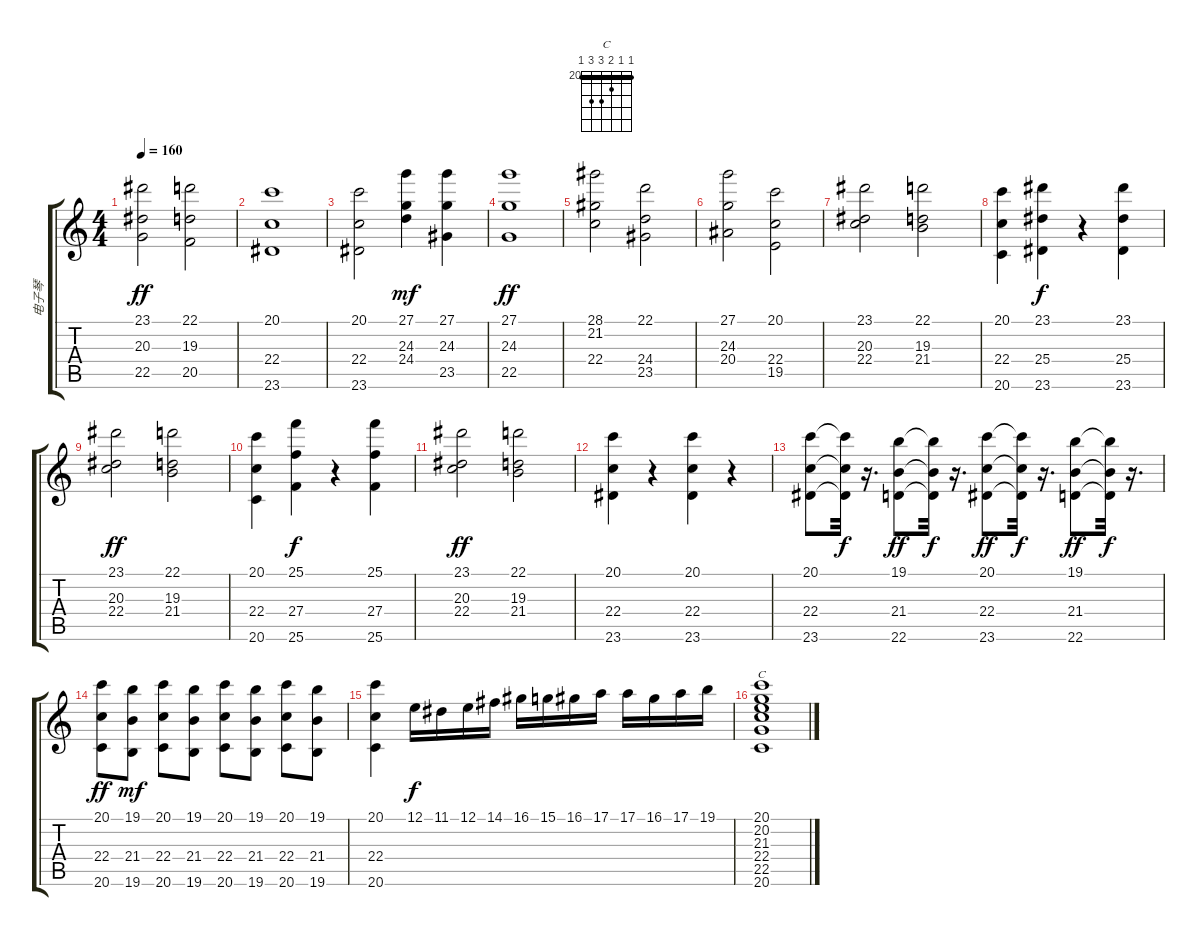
\track ("电子琴" "电子琴") {instrument electricgrandpiano}
\staff {score tabs}
\tuning (E4 B3 G3 D3 A2 E2) {hide}
\chord ("C" 20 20 21 22 22 20) {firstfret 20 barre 20}
\ts (4 4)
\tempo 160
\clef g2
\ks c
(23.1 20.3 22.5).2{dy ff} (22.1 19.3 20.5).2 |
(20.1 22.4 23.6).1 |
(20.1 22.4 23.6).2 (27.1 24.3 24.4).4{dy mf} (27.1 24.3 23.5).4 |
(27.1 24.3 22.5).1{dy ff} |
(28.1 21.2 22.4).2 (22.1 24.4 23.5).2 |
(27.1 24.3 20.4).2 (20.1 22.4 19.5).2 |
(23.1 20.3 22.4).2 (22.1 19.3 21.4).2 |
(20.1 22.4 20.6).4 (23.1 25.4 23.6).4{dy f} r.4 (23.1 25.4 23.6).4 |
(23.1 20.3 22.4).2{dy ff} (22.1 19.3 21.4).2 |
(20.1 22.4 20.6).4 (25.1 27.4 25.6).4{dy f} r.4 (25.1 27.4 25.6).4 |
(23.1 20.3 22.4).2{dy ff} (22.1 19.3 21.4).2 |
(20.1 22.4 23.6).4 r.4 (20.1 22.4 23.6).4 r.4 |
(20.1 22.4 23.6).8 (20.1{t} 22.4{t} 23.6{t}).32{dy f} r.16{d} (19.1 21.4 22.6).8{dy ff} (19.1{t} 21.4{t} 22.6{t}).32{dy f} r.16{d} (20.1 22.4 23.6).8{dy ff} (20.1{t} 22.4{t} 23.6{t}).32{dy f} r.16{d} (19.1 21.4 22.6).8{dy ff} (19.1{t} 21.4{t} 22.6{t}).32{dy f} r.16{d} |
(20.1 22.4 20.6).8{dy ff} (19.1 21.4 19.6).8{dy mf} (20.1 22.4 20.6).8 (19.1 21.4 19.6).8 (20.1 22.4 20.6).8 (19.1 21.4 19.6).8 (20.1 22.4 20.6).8 (19.1 21.4 19.6).8 |
(20.1 22.4 20.6).4 12.1.16{dy f} 11.1.16 12.1.16 14.1.16 16.1.16 15.1.16 16.1.16 17.1.16 17.1.16 16.1.16 17.1.16 19.1.16 |
(20.1 20.2 21.3 22.4 22.5 20.6).1{ch "C"}
